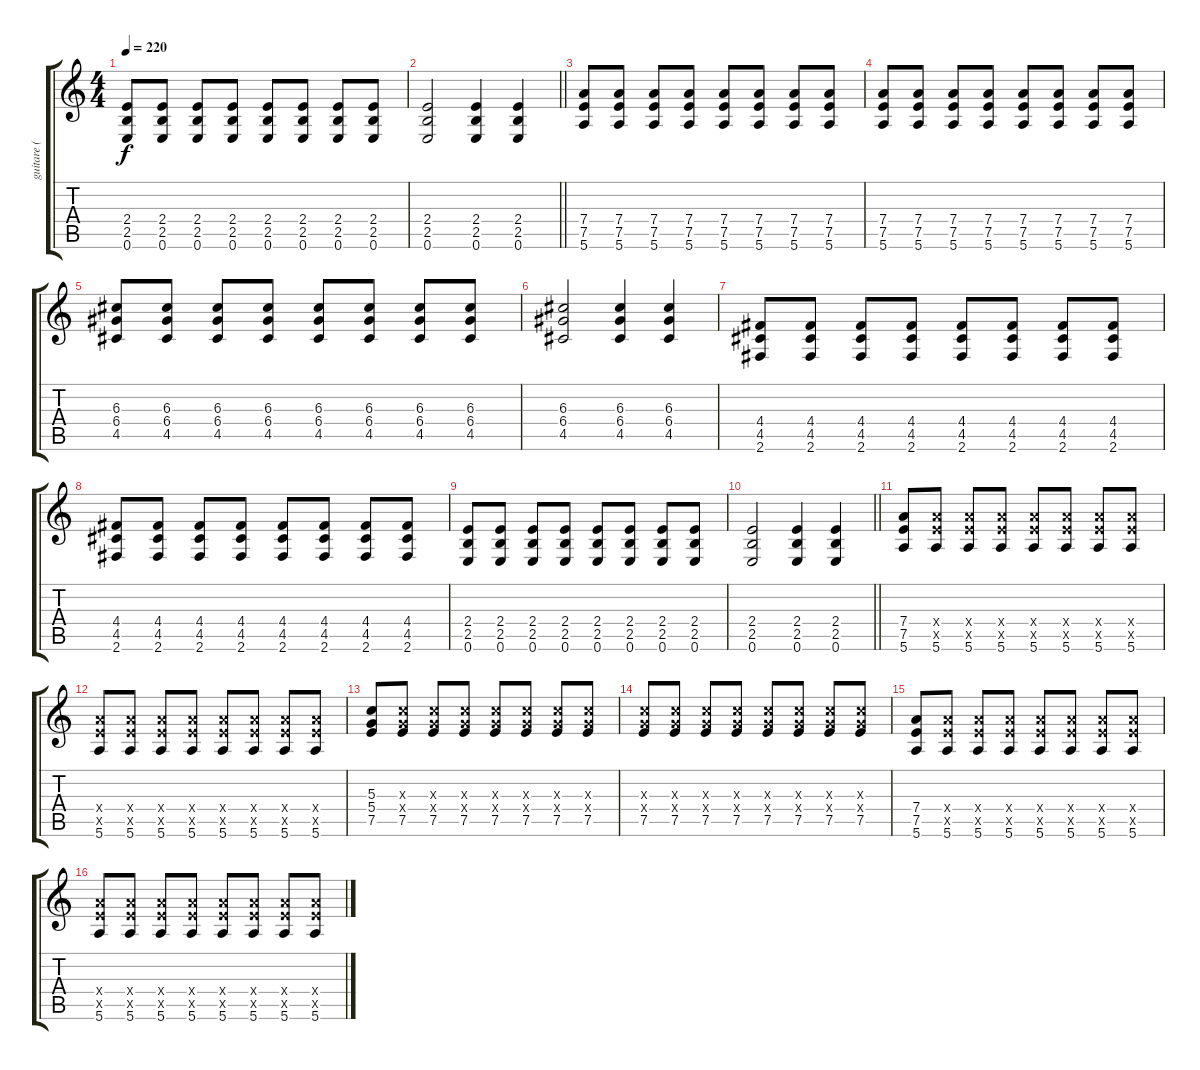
\track ("guitare ( Yves ) " "guitare ( ") {instrument overdrivenguitar}
\staff {score tabs}
\tuning (E4 B3 G3 D3 A2 E2) {hide}
\ts (4 4)
\tempo 220
\clef g2
\ks c
(2.4 2.5 0.6).8{dy f} (2.4 2.5 0.6).8 (2.4 2.5 0.6).8 (2.4 2.5 0.6).8 (2.4 2.5 0.6).8 (2.4 2.5 0.6).8 (2.4 2.5 0.6).8 (2.4 2.5 0.6).8 |
\barLineRight lightlight
(2.4 2.5 0.6).2 (2.4 2.5 0.6).4 (2.4 2.5 0.6).4 |
(7.4 7.5 5.6).8 (7.4 7.5 5.6).8 (7.4 7.5 5.6).8 (7.4 7.5 5.6).8 (7.4 7.5 5.6).8 (7.4 7.5 5.6).8 (7.4 7.5 5.6).8 (7.4 7.5 5.6).8 |
(7.4 7.5 5.6).8 (7.4 7.5 5.6).8 (7.4 7.5 5.6).8 (7.4 7.5 5.6).8 (7.4 7.5 5.6).8 (7.4 7.5 5.6).8 (7.4 7.5 5.6).8 (7.4 7.5 5.6).8 |
(6.3 6.4 4.5).8 (6.3 6.4 4.5).8 (6.3 6.4 4.5).8 (6.3 6.4 4.5).8 (6.3 6.4 4.5).8 (6.3 6.4 4.5).8 (6.3 6.4 4.5).8 (6.3 6.4 4.5).8 |
(6.3 6.4 4.5).2 (6.3 6.4 4.5).4 (6.3 6.4 4.5).4 |
(4.4 4.5 2.6).8 (4.4 4.5 2.6).8 (4.4 4.5 2.6).8 (4.4 4.5 2.6).8 (4.4 4.5 2.6).8 (4.4 4.5 2.6).8 (4.4 4.5 2.6).8 (4.4 4.5 2.6).8 |
(4.4 4.5 2.6).8 (4.4 4.5 2.6).8 (4.4 4.5 2.6).8 (4.4 4.5 2.6).8 (4.4 4.5 2.6).8 (4.4 4.5 2.6).8 (4.4 4.5 2.6).8 (4.4 4.5 2.6).8 |
(2.4 2.5 0.6).8 (2.4 2.5 0.6).8 (2.4 2.5 0.6).8 (2.4 2.5 0.6).8 (2.4 2.5 0.6).8 (2.4 2.5 0.6).8 (2.4 2.5 0.6).8 (2.4 2.5 0.6).8 |
\barLineRight lightlight
(2.4 2.5 0.6).2 (2.4 2.5 0.6).4 (2.4 2.5 0.6).4 |
(7.4 7.5 5.6).8 (7.4{x} 7.5{x} 5.6).8 (7.4{x} 7.5{x} 5.6).8 (7.4{x} 7.5{x} 5.6).8 (7.4{x} 7.5{x} 5.6).8 (7.4{x} 7.5{x} 5.6).8 (7.4{x} 7.5{x} 5.6).8 (7.4{x} 7.5{x} 5.6).8 |
(7.4{x} 7.5{x} 5.6).8 (7.4{x} 7.5{x} 5.6).8 (7.4{x} 7.5{x} 5.6).8 (7.4{x} 7.5{x} 5.6).8 (7.4{x} 7.5{x} 5.6).8 (7.4{x} 7.5{x} 5.6).8 (7.4{x} 7.5{x} 5.6).8 (7.4{x} 7.5{x} 5.6).8 |
(5.3 5.4 7.5).8 (5.3{x} 5.4{x} 7.5).8 (5.3{x} 5.4{x} 7.5).8 (5.3{x} 5.4{x} 7.5).8 (5.3{x} 5.4{x} 7.5).8 (5.3{x} 5.4{x} 7.5).8 (5.3{x} 5.4{x} 7.5).8 (5.3{x} 5.4{x} 7.5).8 |
(5.3{x} 5.4{x} 7.5).8 (5.3{x} 5.4{x} 7.5).8 (5.3{x} 5.4{x} 7.5).8 (5.3{x} 5.4{x} 7.5).8 (5.3{x} 5.4{x} 7.5).8 (5.3{x} 5.4{x} 7.5).8 (5.3{x} 5.4{x} 7.5).8 (5.3{x} 5.4{x} 7.5).8 |
(7.4 7.5 5.6).8 (7.4{x} 7.5{x} 5.6).8 (7.4{x} 7.5{x} 5.6).8 (7.4{x} 7.5{x} 5.6).8 (7.4{x} 7.5{x} 5.6).8 (7.4{x} 7.5{x} 5.6).8 (7.4{x} 7.5{x} 5.6).8 (7.4{x} 7.5{x} 5.6).8 |
(7.4{x} 7.5{x} 5.6).8 (7.4{x} 7.5{x} 5.6).8 (7.4{x} 7.5{x} 5.6).8 (7.4{x} 7.5{x} 5.6).8 (7.4{x} 7.5{x} 5.6).8 (7.4{x} 7.5{x} 5.6).8 (7.4{x} 7.5{x} 5.6).8 (7.4{x} 7.5{x} 5.6).8
